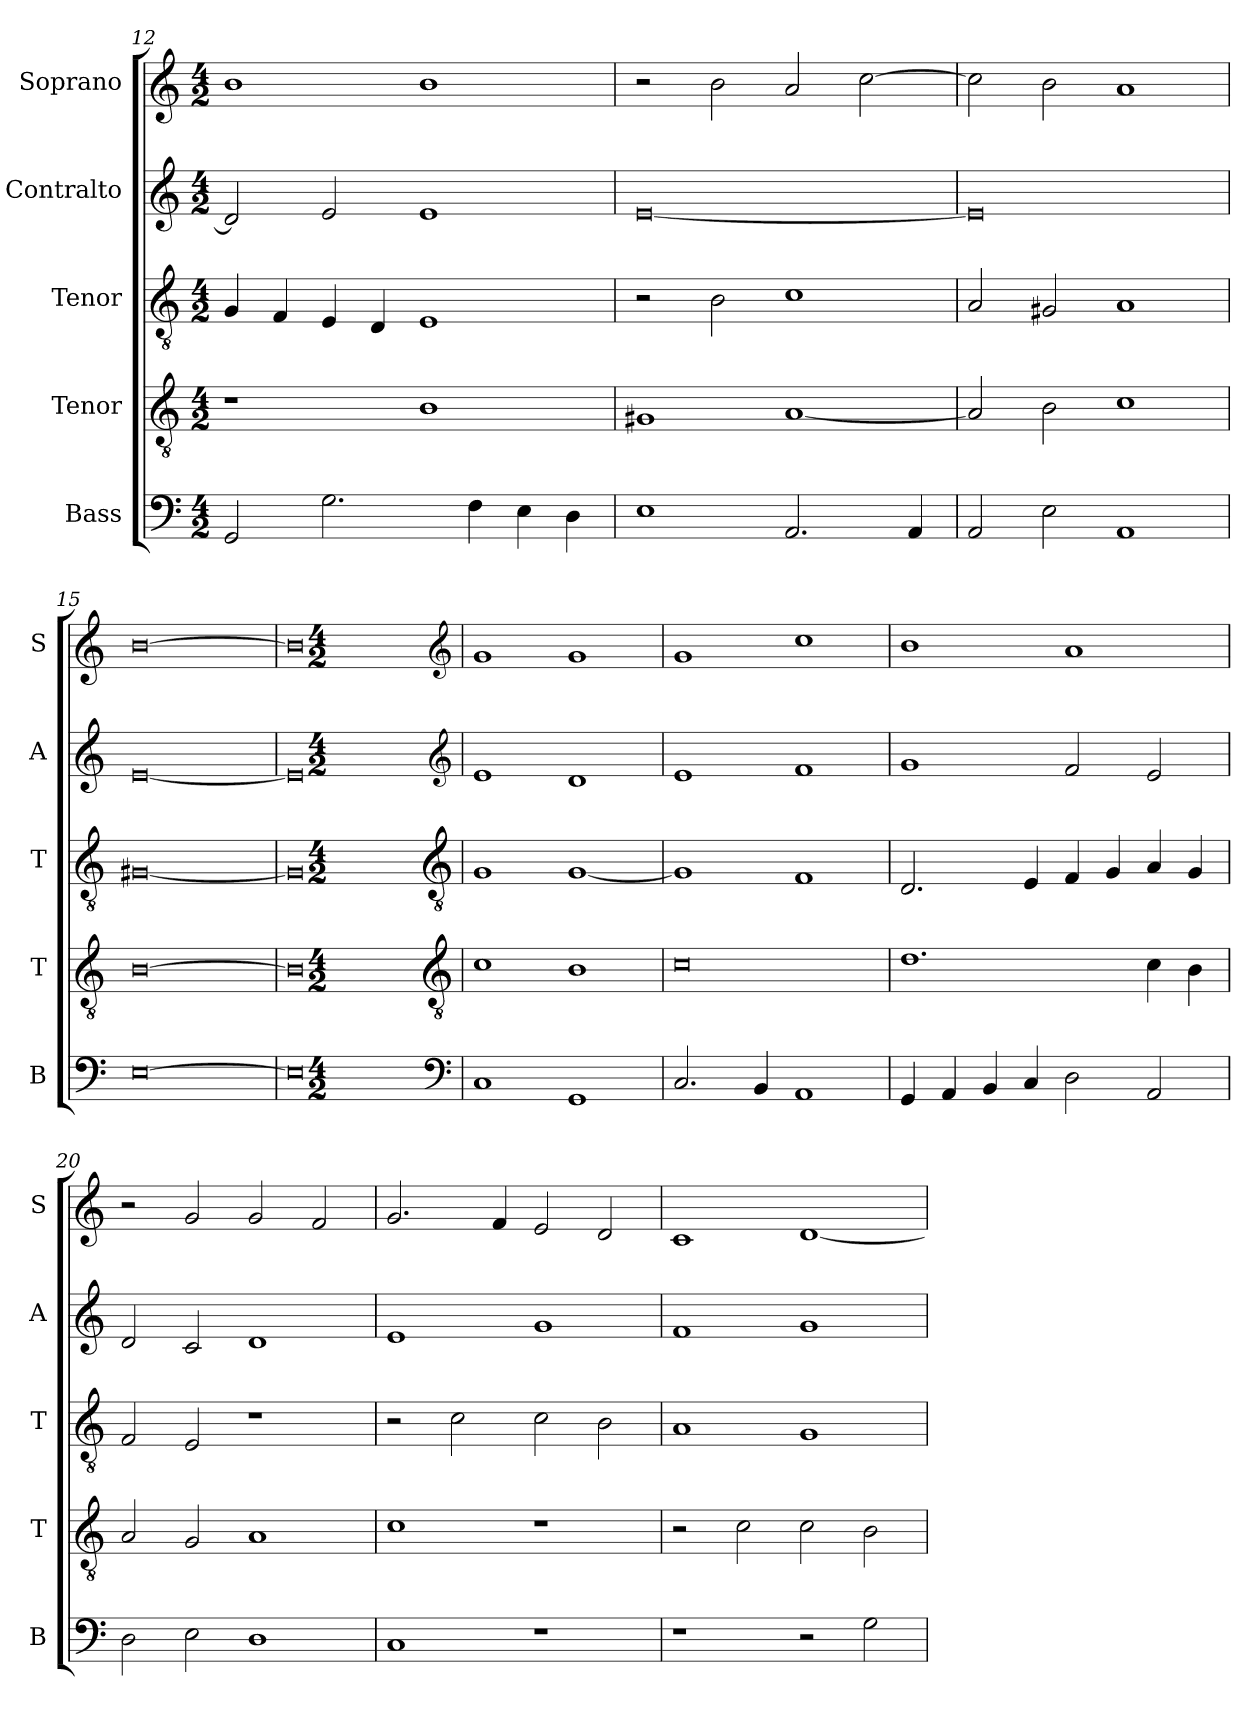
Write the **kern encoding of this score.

**kern	**kern	**kern	**kern	**kern
*part5	*part4	*part3	*part2	*part1
*staff5	*staff4	*staff3	*staff2	*staff1
*I"Bass	*I"Tenor	*I"Tenor	*I"Contralto	*I"Soprano
*I'B	*I'T	*I'T	*I'A	*I'S
*clefF4	*clefGv2	*clefGv2	*clefG2	*clefG2
*k[]	*k[]	*k[]	*k[]	*k[]
*E:phr	*E:phr	*E:phr	*E:phr	*E:phr
*M4/2	*M4/2	*M4/2	*M4/2	*M4/2
=12	=12	=12	=12	=12
2GG	1r	4G	2d]	1b
.	.	4F	.	.
2.G	.	4E	2e	.
.	.	4D	.	.
.	1B	1E	1e	1b
4F	.	.	.	.
4E	.	.	.	.
4D	.	.	.	.
=13	=13	=13	=13	=13
1E	1G#X	2r	[0e	2r
.	.	2B	.	2b
2.AA	[1A	1c	.	2a
.	.	.	.	[2cc
4AA	.	.	.	.
=14	=14	=14	=14	=14
2AA	2A]	2A	0e]	2cc]
2E	2B	2G#X	.	2b
1AA	1c	1A	.	1a
=15	=15	=15	=15	=15
[0E	[0B	[0G#X	[0e	[0b
=16	=16	=16	=16	=16
0E]	0B]	0G#]	0e]	0b]
*clefF4	*clefGv2	*clefGv2	*clefG2	*clefG2
*k[]	*k[]	*k[]	*k[]	*k[]
*E:phr	*E:phr	*E:phr	*E:phr	*E:phr
*M4/2	*M4/2	*M4/2	*M4/2	*M4/2
=17	=17	=17	=17	=17
1C	1c	1G	1e	1g
1GG	1B	[1G	1d	1g
=18	=18	=18	=18	=18
2.C	0c	1G]	1e	1g
4BB	.	.	.	.
1AA	.	1F	1f	1cc
=19	=19	=19	=19	=19
4GG	1.d	2.D	1g	1b
4AA	.	.	.	.
4BB	.	.	.	.
4C	.	4E	.	.
2D	.	4F	2f	1a
.	.	4G	.	.
2AA	4c	4A	2e	.
.	4B	4G	.	.
=20	=20	=20	=20	=20
2D	2A	2F	2d	2r
2E	2G	2E	2c	2g
1D	1A	1r	1d	2g
.	.	.	.	2f
=21	=21	=21	=21	=21
1C	1c	2r	1e	2.g
.	.	2c	.	.
.	.	.	.	4f
1r	1r	2c	1g	2e
.	.	2B	.	2d
=22	=22	=22	=22	=22
1r	2r	1A	1f	1c
.	2c	.	.	.
2r	2c	1G	1g	[1d
2G	2B	.	.	.
=	=	=	=	=
*-	*-	*-	*-	*-
